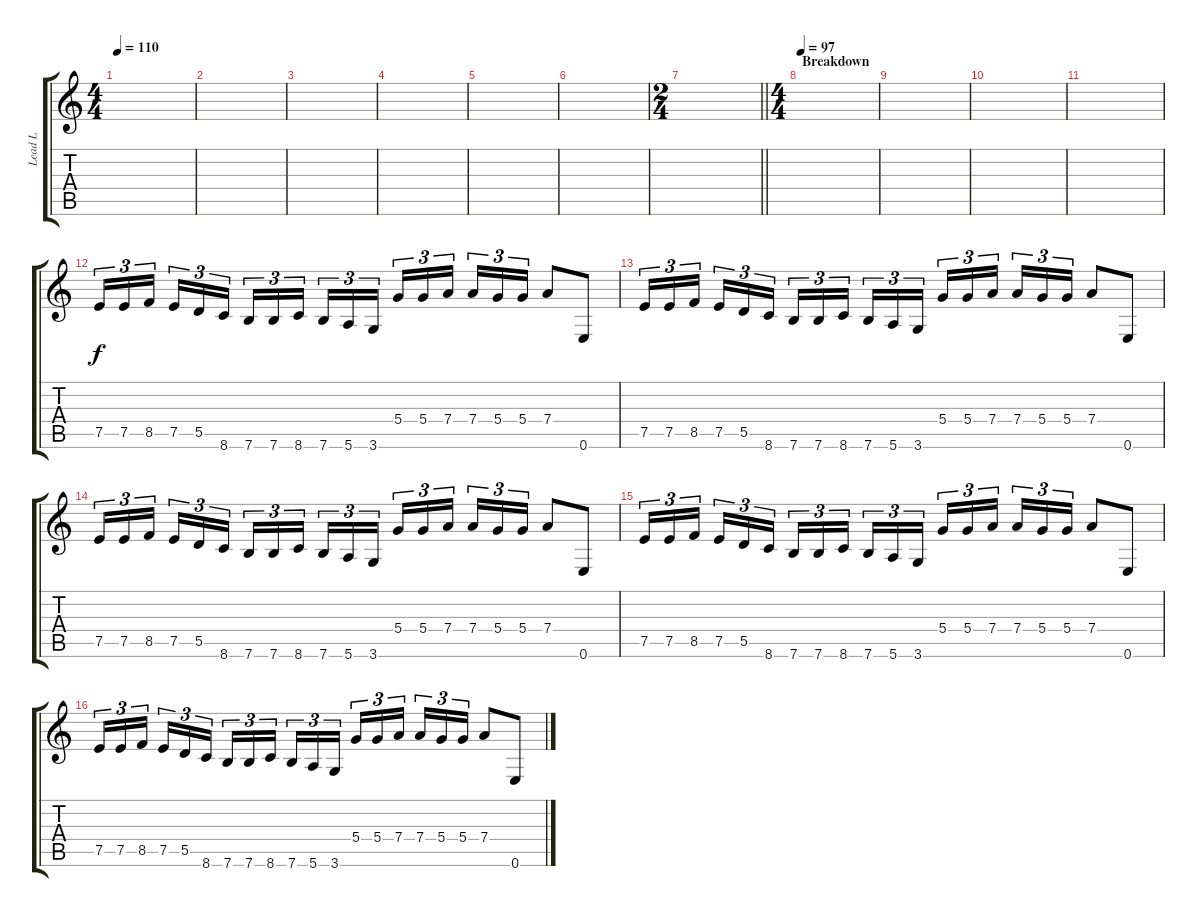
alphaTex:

\track ("Lead L" "Lead L") {instrument distortionguitar}
\staff {score tabs}
\tuning (E4 B3 G3 D3 A2 E2) {hide}
\ts (4 4)
\tempo 110
\clef g2
\ks c
|
|
|
|
|
|
\ts (2 4)
\barLineRight lightlight
|
\ts (4 4)
\section ("" "Breakdown")
\tempo 97
|
|
|
|
7.5.16{tu (3 2)} 7.5.16{tu (3 2)} 8.5.16{tu (3 2) beam splitsecondary} 7.5.16{tu (3 2)} 5.5.16{tu (3 2)} 8.6.16{tu (3 2)} 7.6.16{tu (3 2)} 7.6.16{tu (3 2)} 8.6.16{tu (3 2) beam splitsecondary} 7.6.16{tu (3 2)} 5.6.16{tu (3 2)} 3.6.16{tu (3 2)} 5.4.16{tu (3 2)} 5.4.16{tu (3 2)} 7.4.16{tu (3 2) beam splitsecondary} 7.4.16{tu (3 2)} 5.4.16{tu (3 2)} 5.4.16{tu (3 2)} 7.4.8 0.6.8 |
7.5.16{tu (3 2)} 7.5.16{tu (3 2)} 8.5.16{tu (3 2) beam splitsecondary} 7.5.16{tu (3 2)} 5.5.16{tu (3 2)} 8.6.16{tu (3 2)} 7.6.16{tu (3 2)} 7.6.16{tu (3 2)} 8.6.16{tu (3 2) beam splitsecondary} 7.6.16{tu (3 2)} 5.6.16{tu (3 2)} 3.6.16{tu (3 2)} 5.4.16{tu (3 2)} 5.4.16{tu (3 2)} 7.4.16{tu (3 2) beam splitsecondary} 7.4.16{tu (3 2)} 5.4.16{tu (3 2)} 5.4.16{tu (3 2)} 7.4.8 0.6.8 |
7.5.16{tu (3 2)} 7.5.16{tu (3 2)} 8.5.16{tu (3 2) beam splitsecondary} 7.5.16{tu (3 2)} 5.5.16{tu (3 2)} 8.6.16{tu (3 2)} 7.6.16{tu (3 2)} 7.6.16{tu (3 2)} 8.6.16{tu (3 2) beam splitsecondary} 7.6.16{tu (3 2)} 5.6.16{tu (3 2)} 3.6.16{tu (3 2)} 5.4.16{tu (3 2)} 5.4.16{tu (3 2)} 7.4.16{tu (3 2) beam splitsecondary} 7.4.16{tu (3 2)} 5.4.16{tu (3 2)} 5.4.16{tu (3 2)} 7.4.8 0.6.8 |
7.5.16{tu (3 2)} 7.5.16{tu (3 2)} 8.5.16{tu (3 2) beam splitsecondary} 7.5.16{tu (3 2)} 5.5.16{tu (3 2)} 8.6.16{tu (3 2)} 7.6.16{tu (3 2)} 7.6.16{tu (3 2)} 8.6.16{tu (3 2) beam splitsecondary} 7.6.16{tu (3 2)} 5.6.16{tu (3 2)} 3.6.16{tu (3 2)} 5.4.16{tu (3 2)} 5.4.16{tu (3 2)} 7.4.16{tu (3 2) beam splitsecondary} 7.4.16{tu (3 2)} 5.4.16{tu (3 2)} 5.4.16{tu (3 2)} 7.4.8 0.6.8 |
7.5.16{tu (3 2)} 7.5.16{tu (3 2)} 8.5.16{tu (3 2) beam splitsecondary} 7.5.16{tu (3 2)} 5.5.16{tu (3 2)} 8.6.16{tu (3 2)} 7.6.16{tu (3 2)} 7.6.16{tu (3 2)} 8.6.16{tu (3 2) beam splitsecondary} 7.6.16{tu (3 2)} 5.6.16{tu (3 2)} 3.6.16{tu (3 2)} 5.4.16{tu (3 2)} 5.4.16{tu (3 2)} 7.4.16{tu (3 2) beam splitsecondary} 7.4.16{tu (3 2)} 5.4.16{tu (3 2)} 5.4.16{tu (3 2)} 7.4.8 0.6.8
